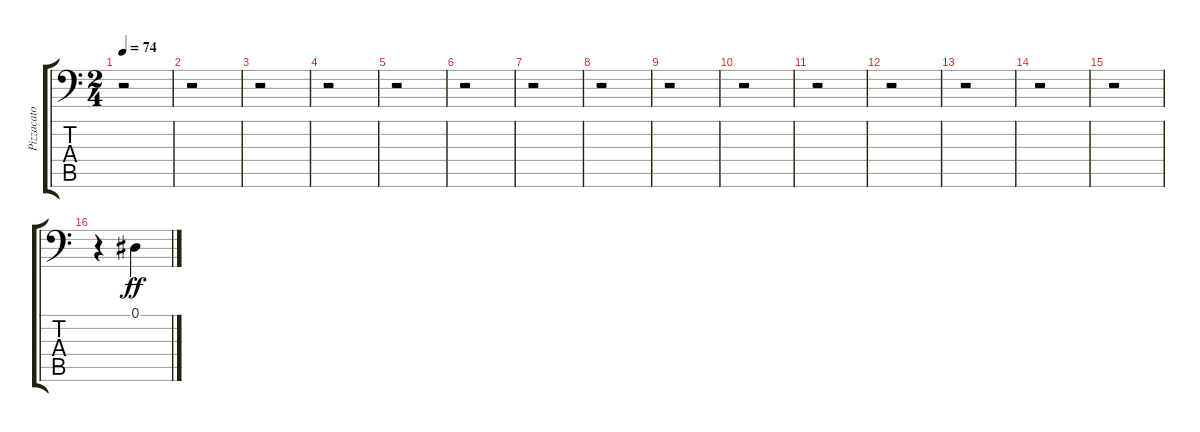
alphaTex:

\track ("Pizzacato / Timpani" "Pizzacato ") {instrument pizzicatostrings}
\staff {score tabs}
\tuning (Eb3 Bb2 Gb2 Db2 Ab1 Eb1) {hide}
\ts (2 4)
\tempo 74
\clef f4
\ks c
r.2{dy ff} |
r.2 |
r.2 |
r.2 |
r.2 |
r.2 |
r.2 |
r.2 |
r.2 |
r.2 |
r.2 |
r.2 |
r.2 |
r.2 |
r.2 |
r.4 0.1.4
